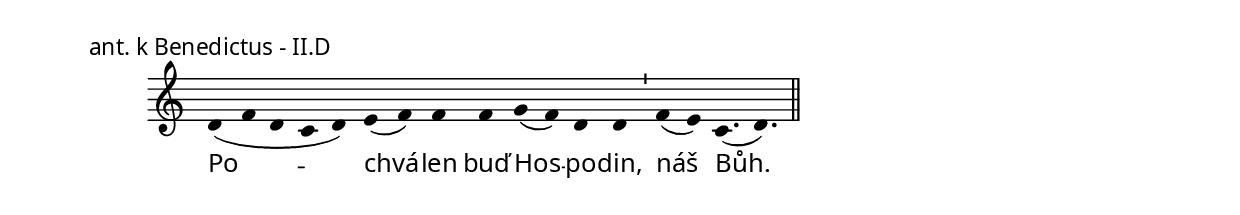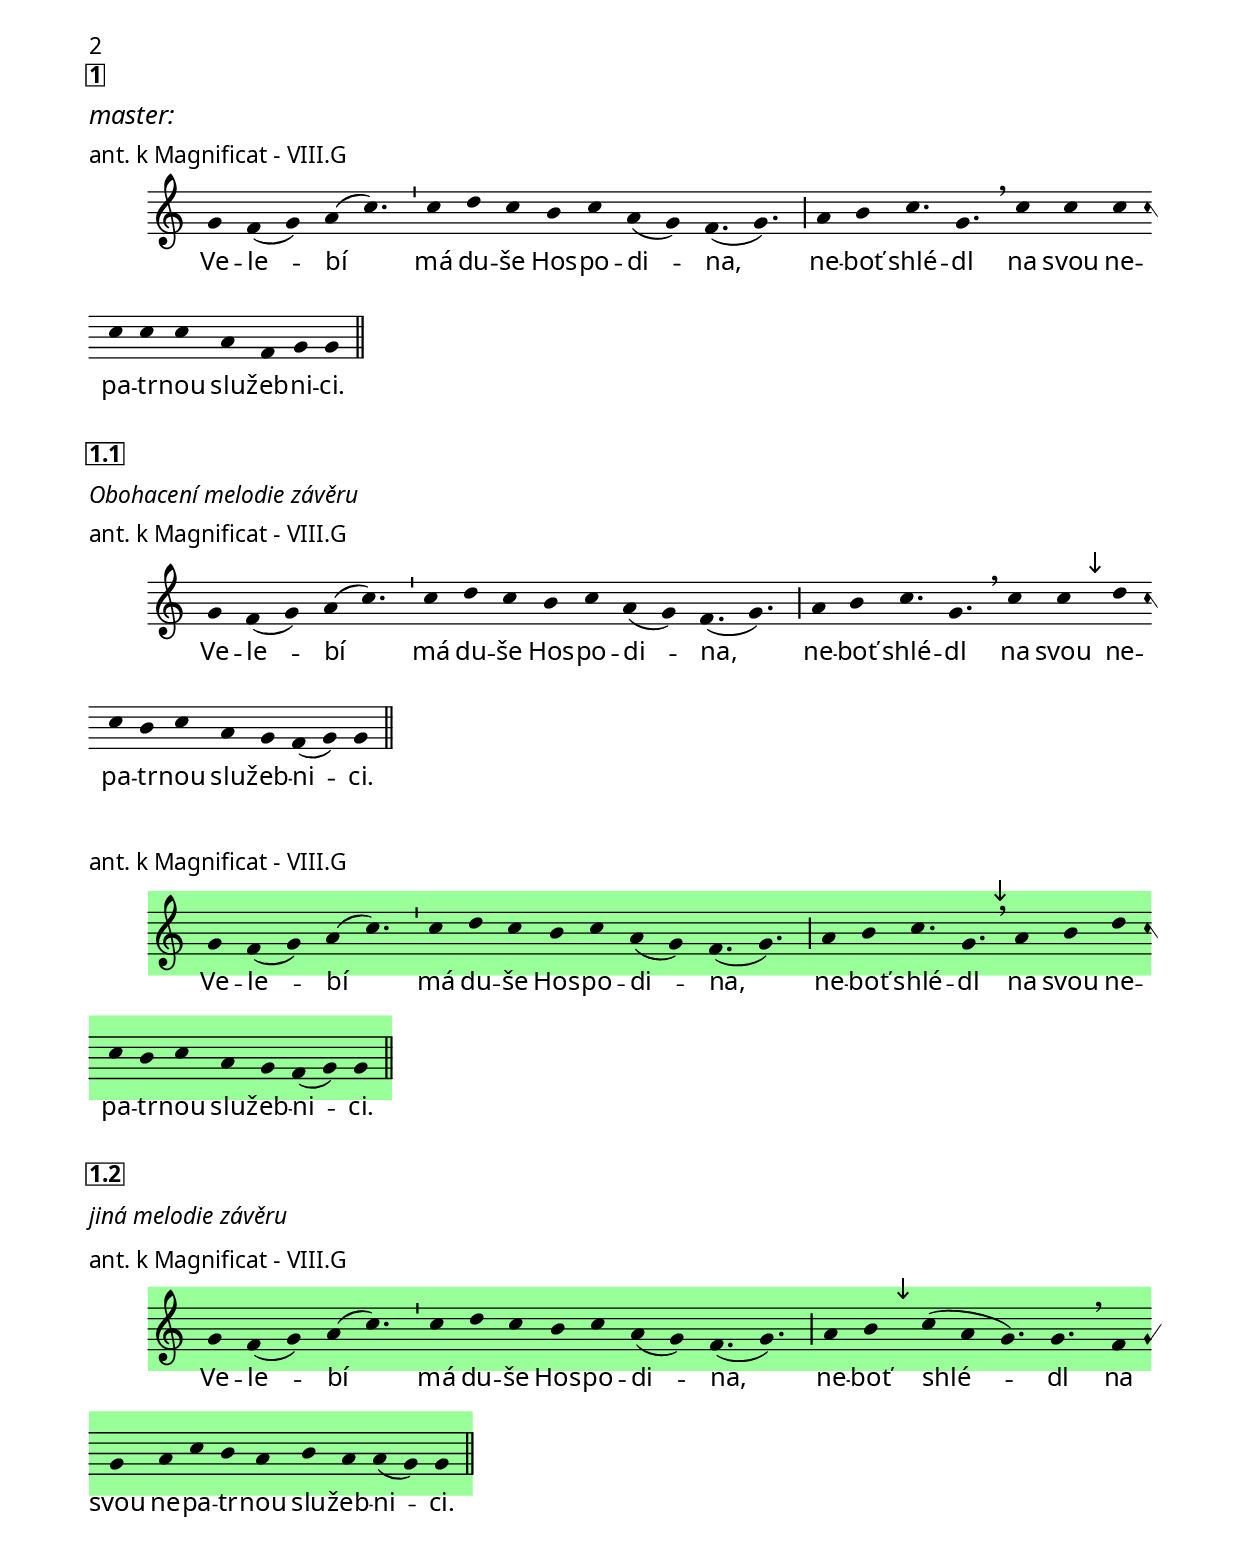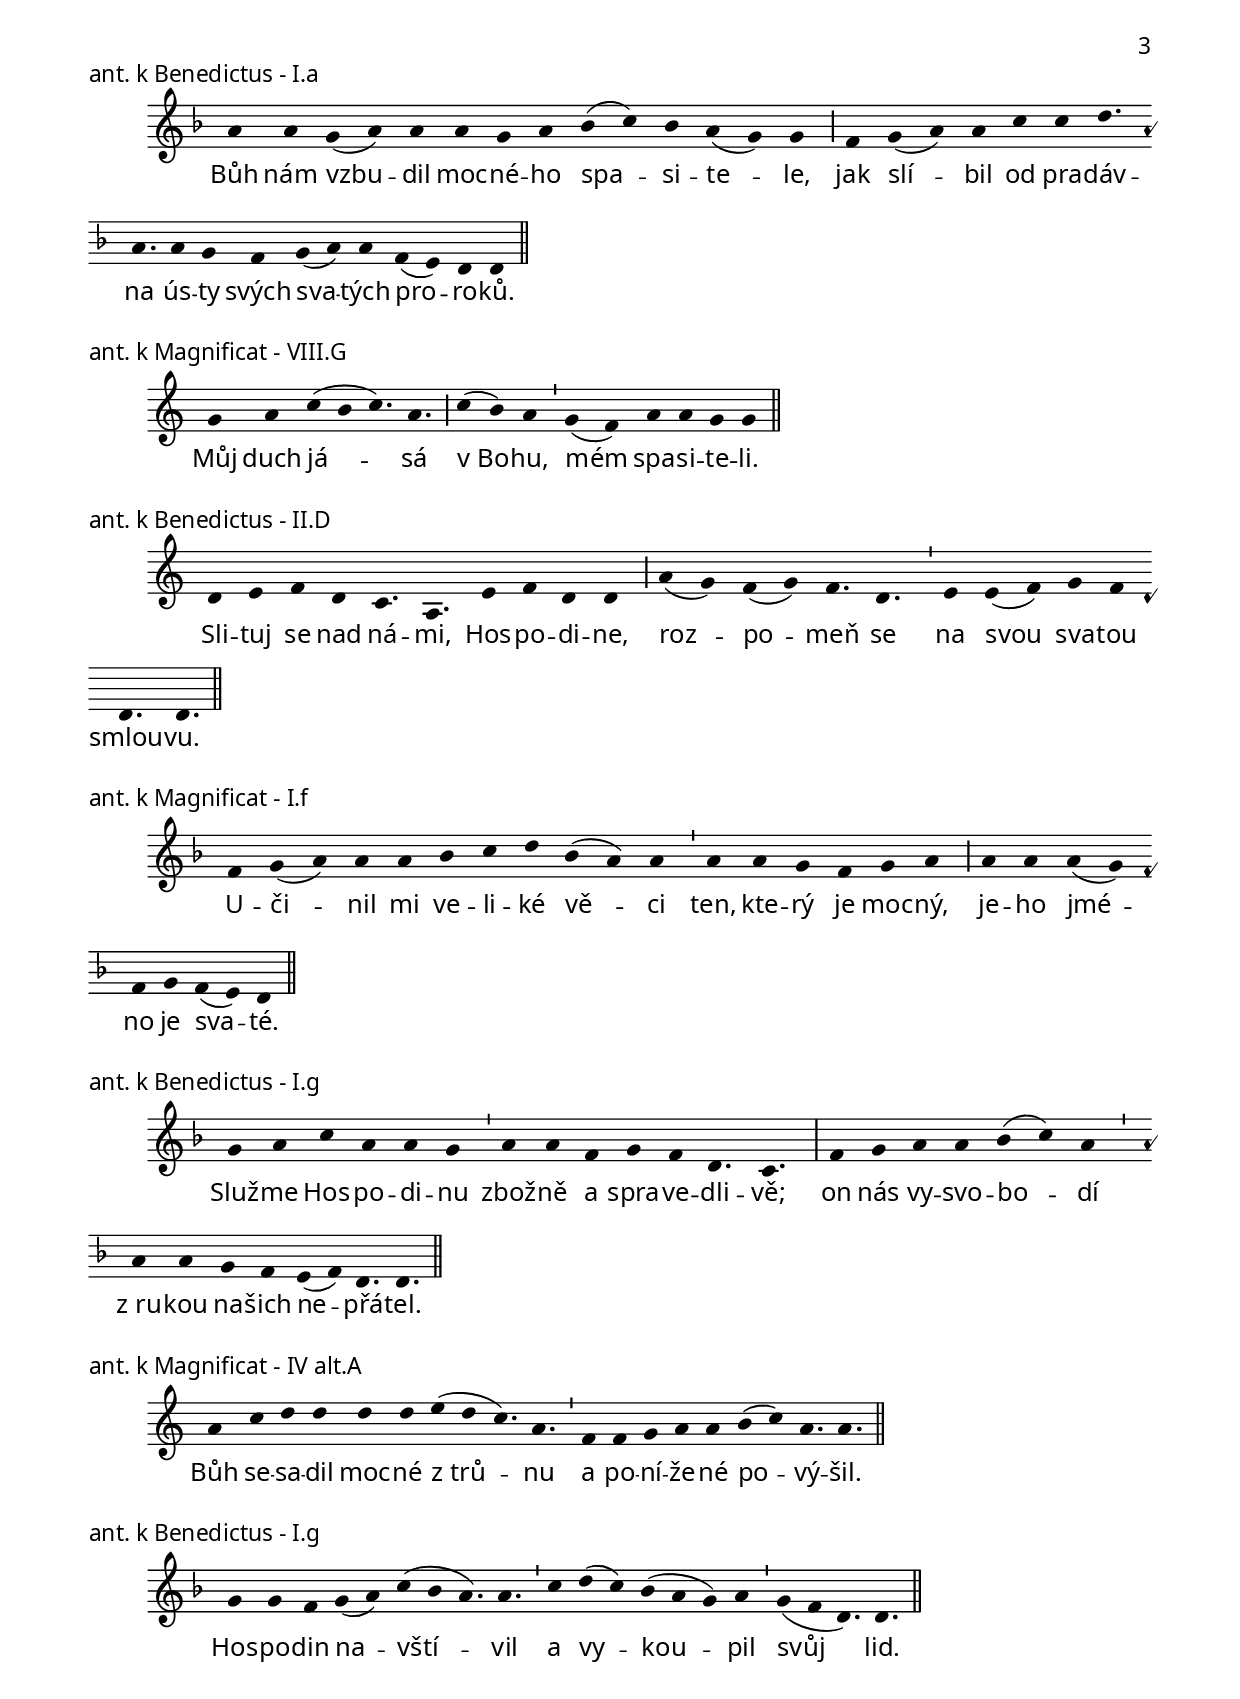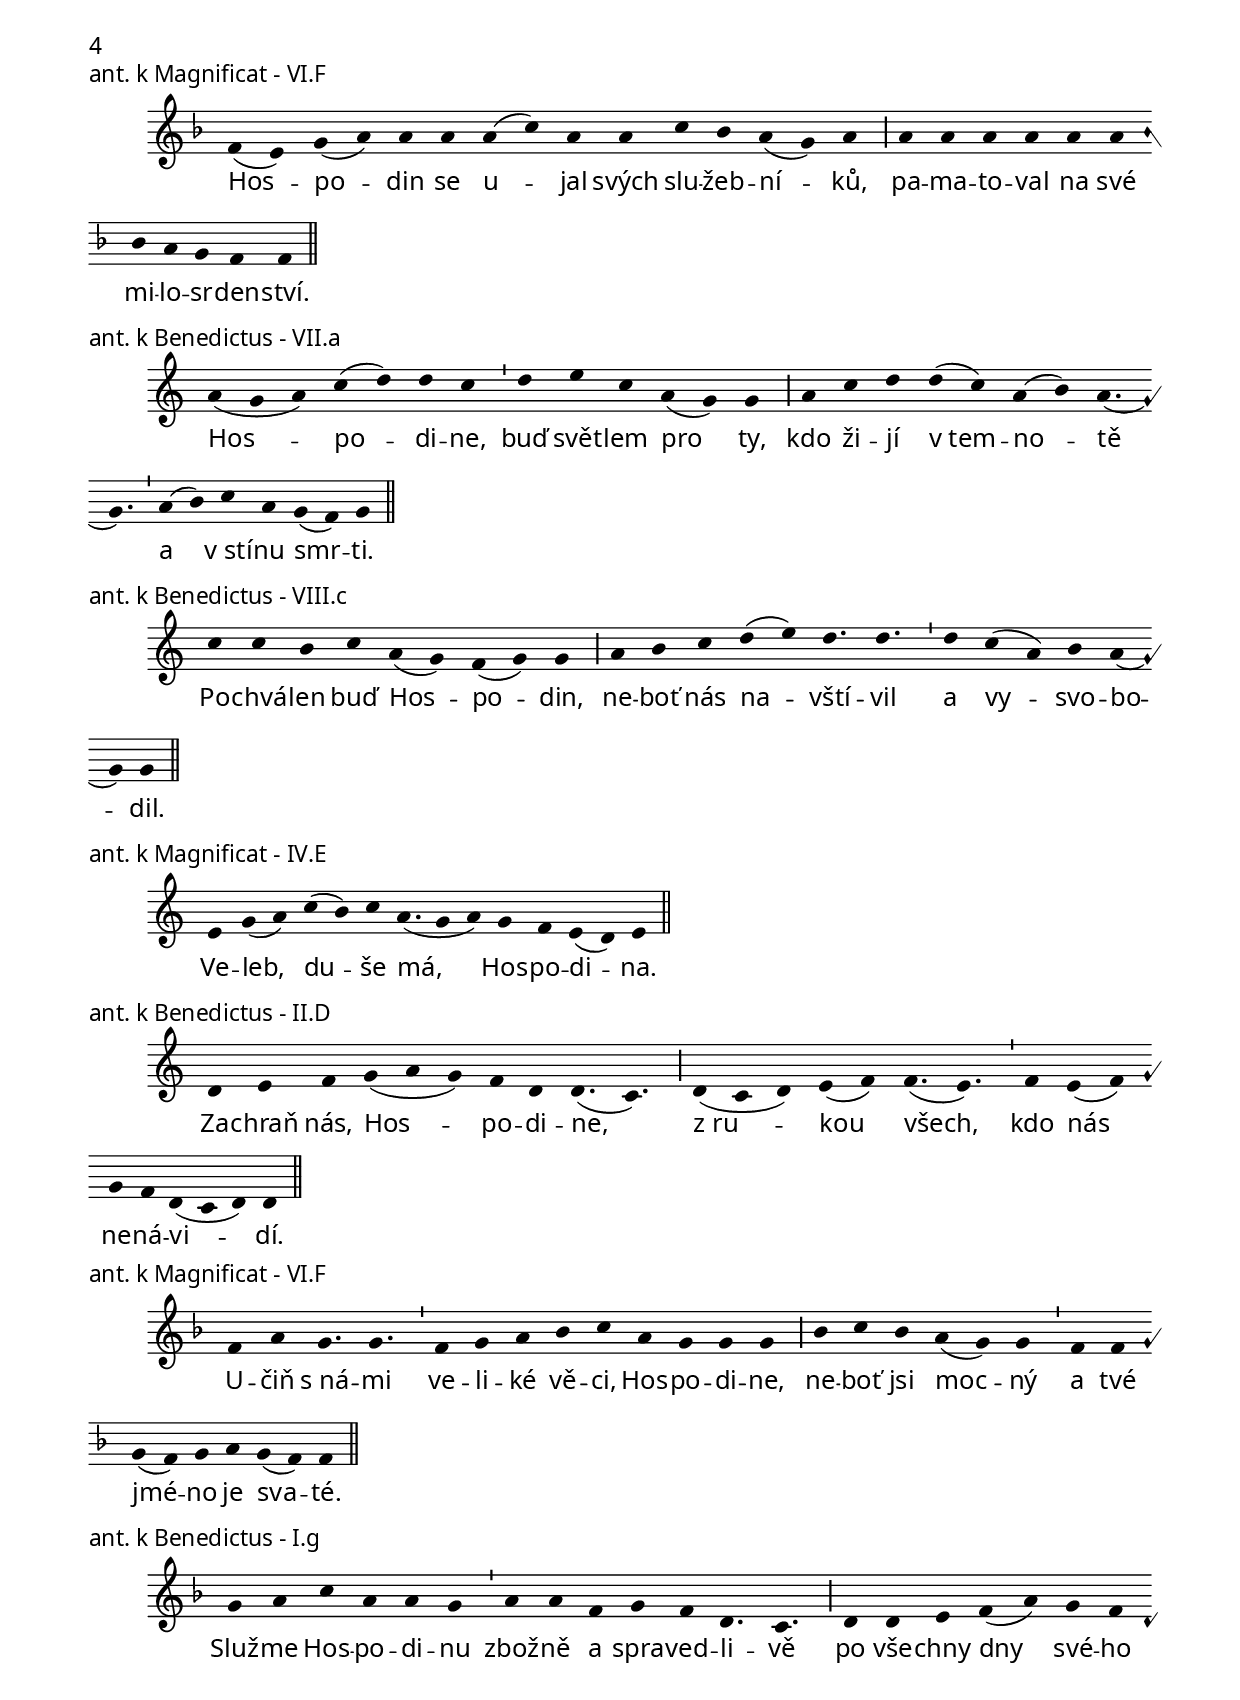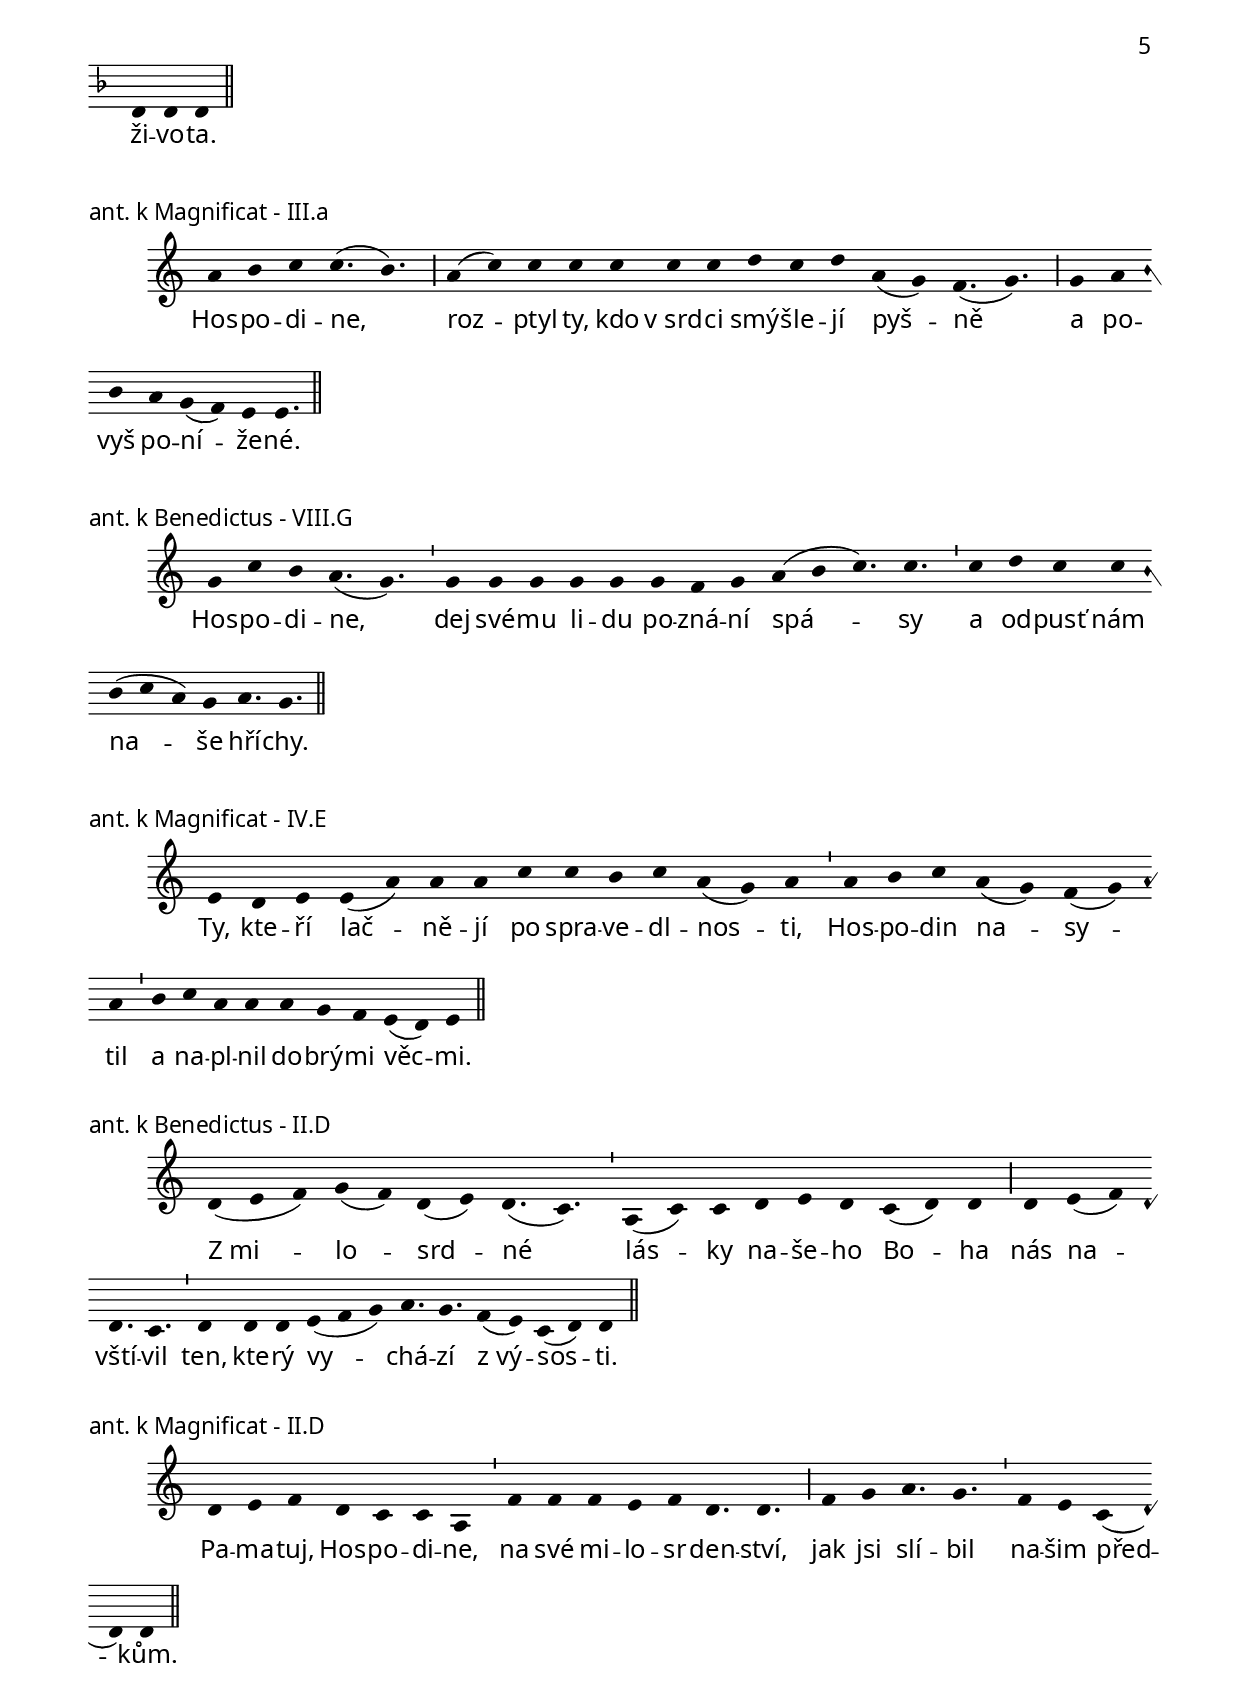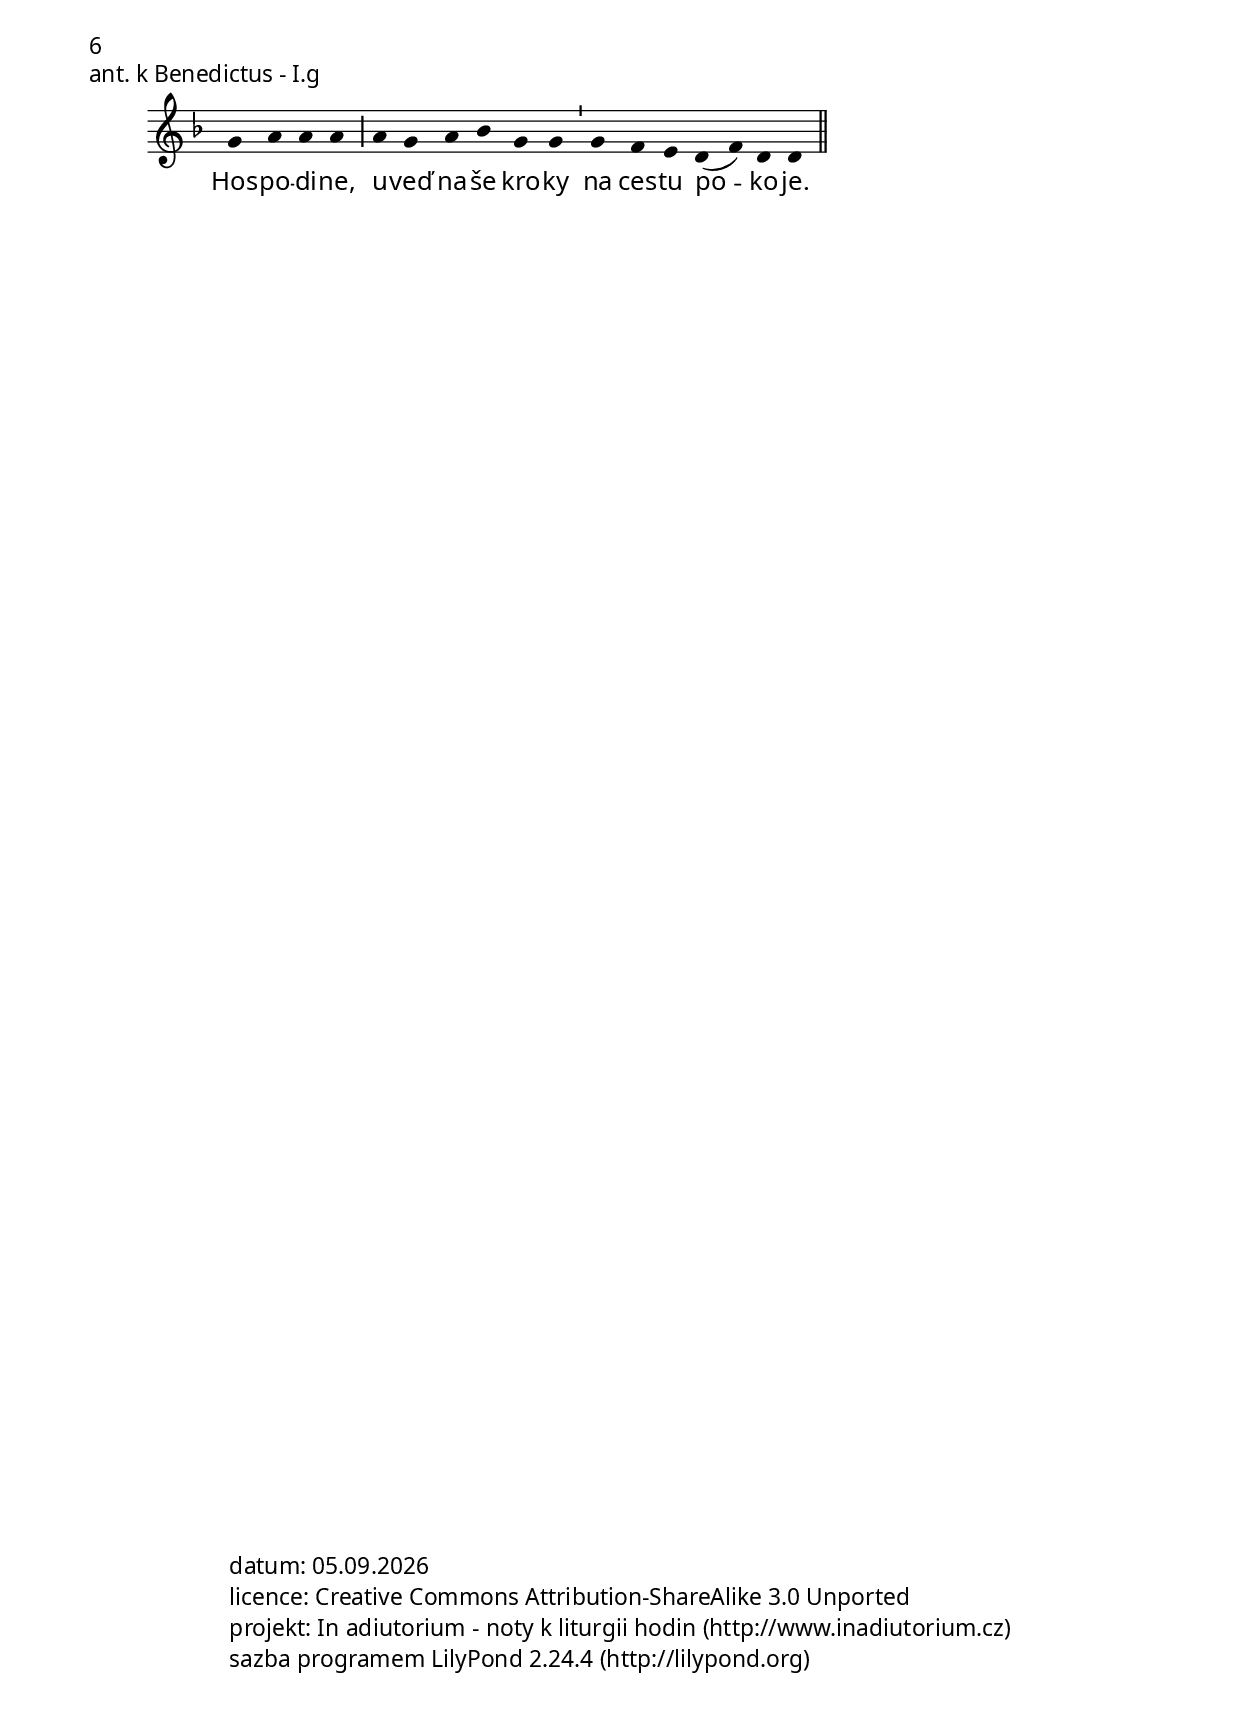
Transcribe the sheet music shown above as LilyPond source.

% dvoutýdenní cyklus feriálních antifon ke kantikům z evangelií

\include "../spolecne.ly"

% LICHE TYDNY -------------------------------------------------

% pondeli

\score {
  \relative c' {
    \choralniRezim
    d4( f d c d) e( f) f 
    f g( f) d d4 \barMin
    f4( e) c4.( d) \barFinalis
  }
  \addlyrics {
    Po -- chvá -- len buď Hos -- po -- din, náš Bůh.
  }
  \header {
    quid = "ant. k Benedictus"
    modus = "II"
    differentia = "D" 
    psalmus = ""
    id = "t1-po-ben"
    piece = \markup {\sestavTitulekBezZalmu}
  }
}

\pageBreak

\markup\nadpisSkupiny{1}
\markup\large\italic{master:}
\score {
  \relative c'' {
    \choralniRezim
    g4 f( g) a( c4.) \barMin c4 d c b c a( g) f4.( g) \barMaior
    a4 b c4. g \breathe
    c4 c c c c c a f g g \bar "||"
  }
  \addlyrics {
    Ve -- le -- bí má du -- še Hos -- po -- di -- na,
    ne -- boť shlé -- dl na svou ne -- pa -- tr -- nou slu -- žeb -- ni -- ci.
  }
  \header {
    quid = "ant. k Magnificat"
    modus = "VIII"
    differentia = "G" 
    psalmus = ""
    id = "t1-po-mag"
    piece = \markup {\sestavTitulekBezZalmu}
  }
}

\markup\nadpisSkupiny{1.1}
\markup\italic{Obohacení melodie závěru}

\score {
  \relative c'' {
    \choralniRezim
    g4 f( g) a( c4.) \barMin c4 d c b c a( g) f4.( g) \barMaior
    a4 b c4. g \breathe
    c4 c \mark\sipka d c b c a g f( g) g \bar "||"
  }
  \addlyrics {
    Ve -- le -- bí má du -- še Hos -- po -- di -- na,
    ne -- boť shlé -- dl na svou ne -- pa -- tr -- nou slu -- žeb -- ni -- ci.
  }
  \header {
    quid = "ant. k Magnificat"
    modus = "VIII"
    differentia = "G" 
    psalmus = ""
    id = "t1-po-mag"
    piece = \markup {\sestavTitulekBezZalmu}
  }
}

\score {
  \relative c'' {
    \zvyraznovacZelenyII
    \choralniRezim
    g4 f( g) a( c4.) \barMin c4 d c b c a( g) f4.( g) \barMaior
    a4 b c4. g \breathe
    \mark\sipka a4 b d c b c a g f( g) g \bar "||"
  }
  \addlyrics {
    Ve -- le -- bí má du -- še Hos -- po -- di -- na,
    ne -- boť shlé -- dl na svou ne -- pa -- tr -- nou slu -- žeb -- ni -- ci.
  }
  \header {
    quid = "ant. k Magnificat"
    modus = "VIII"
    differentia = "G" 
    psalmus = ""
    id = "t1-po-mag"
    piece = \markup {\sestavTitulekBezZalmu}
  }
}

\markup\nadpisSkupiny{1.2}
\markup\italic{jiná melodie závěru}

\score {
  \relative c'' {
    \zvyraznovacZelenyII
    \choralniRezim
    g4 f( g) a( c4.) \barMin c4 d c b c a( g) f4.( g) \barMaior
    a4 b \mark\sipka c( a g4.) g \breathe
    f4 g a c b a b a a( g) g \bar "||"
  }
  \addlyrics {
    Ve -- le -- bí má du -- še Hos -- po -- di -- na,
    ne -- boť shlé -- dl na svou ne -- pa -- tr -- nou slu -- žeb -- ni -- ci.
  }
  \header {
    quid = "ant. k Magnificat"
    modus = "VIII"
    differentia = "G" 
    psalmus = ""
    id = "t1-po-mag"
    piece = \markup {\sestavTitulekBezZalmu}
  }
}

\pageBreak

% utery

\score {
  \relative c'' {
    \choralniRezim
    \key f \major
    a4 a g( a) a a g a bes( c) bes a( g) g \barMaior
    f g( a) a c c d4. a \barMin \bar ""
    a4 g f g( a) a f( e) d d \barFinalis
  }
  \addlyrics {
    Bůh nám vzbu -- dil moc -- né -- ho spa -- si -- te -- le,
    jak slí -- bil od pra -- dáv -- na ús -- ty svých sva -- tých
    pro -- ro -- ků.
  }
  \header {
    quid = "ant. k Benedictus"
    modus = "I"
    differentia = "a" 
    psalmus = ""
    id = "t1-ut-ben"
    piece = \markup {\sestavTitulekBezZalmu}
  }
}

\score {
  \relative c'' {
    \choralniRezim
    g4 a c( b c4.) a4. \barMaior 
    c4( b) a4 \barMin g4( f) a a g g \barFinalis
  }
  \addlyrics {
    Můj duch já -- sá 
    v_Bo -- hu, mém spa -- si -- te -- li.
  }
  \header {
    quid = "ant. k Magnificat"
    modus = "VIII"
    differentia = "G" 
    psalmus = ""
    id = "t1-ut-mag"
    piece = \markup {\sestavTitulekBezZalmu}
  }
}

% streda

\score {
  \relative c' {
    \choralniRezim
    d4 e f d c4. a e'4 f d d \barMaior
    a'( g) f( g) f4. d \barMin
    e4 e( f) g f d4. d \barFinalis
  }
  \addlyrics {
    Sli -- tuj se nad ná -- mi, Hos -- po -- di -- ne,
    roz -- po -- meň se 
    na svou sva -- tou smlou -- vu.
  }
  \header {
    quid = "ant. k Benedictus"
    modus = "II"
    differentia = "D" 
    psalmus = ""
    id = "t1-st-ben"
    piece = \markup {\sestavTitulekBezZalmu}
  }
}

\score {
  \relative c' {
    \choralniRezim
    \key f\major
    f4 g( a) a a bes c d bes( a) a \barMin
    a a g f g a \barMaior
    a4 a a( g) f g f( e) d \barFinalis
  }
  \addlyrics {
    U -- či -- nil mi ve -- li -- ké vě -- ci
    ten, kte -- rý je moc -- ný,
    je -- ho jmé -- no je sva -- té.
  }
  \header {
    quid = "ant. k Magnificat"
    modus = "I"
    differentia = "f" 
    psalmus = ""
    id = "t1-st-mag"
    piece = \markup {\sestavTitulekBezZalmu}
  }
}

% ctvrtek

\score {
  \relative c'' {
    \choralniRezim
    \key f\major
    g4 a c a a g \barMin
    a a f g f d4. c \barMax
    f4 g a a bes( c) a \barMin
    a4 a g f e( f) d4. d \barFinalis
  }
  \addlyrics {
    Služ -- me Hos -- po -- di -- nu
    zbož -- ně a spra -- ve -- dli -- vě;
    on nás vy -- svo -- bo -- dí
    z_ru -- kou na -- šich ne -- přá -- tel.
  }
  \header {
    quid = "ant. k Benedictus"
    modus = "I"
    differentia = "g" 
    psalmus = ""
    id = "t1-ct-ben"
    piece = \markup {\sestavTitulekBezZalmu}
  }
}

\score {
  \relative c'' {
    \choralniRezim
    a4 c d d d d e( d c4.) a \barMin
    f4 f g a a b( c) a4. a \barFinalis
  }
  \addlyrics {
    Bůh se -- sa -- dil moc -- né z_trů -- nu
    a po -- ní -- že -- né po -- vý -- šil.
  }
  \header {
    quid = "ant. k Magnificat"
    modus = "IV alt"
    differentia = "A" 
    psalmus = ""
    id = "t1-ct-mag"
    piece = \markup {\sestavTitulekBezZalmu}
  }
}

% patek

\score {
  \relative c'' {
    \choralniRezim
    \key f\major
    g4 g f g( a)  c( bes a4.) a \barMin
    c4 d( c) bes( a g) a \barMin g( f d4.) d \barFinalis
  }
  \addlyrics {
    Hos -- po -- din na -- vští -- vil a vy -- kou -- pil svůj lid.
  }
  \header {
    quid = "ant. k Benedictus"
    modus = "I"
    differentia = "g" 
    psalmus = ""
    id = "t1-pa-ben"
    piece = \markup {\sestavTitulekBezZalmu}
  }
}

\score {
  \relative c' {
    \choralniRezim
    \key f\major
    f4( e) g( a) a a a( c) a a c bes a( g) a \barMaior
    a4 a a a a a bes a g f f \barFinalis
  }
  \addlyrics {
    Hos -- po -- din se u -- jal svých slu -- žeb -- ní -- ků,
    pa -- ma -- to -- val na své mi -- lo -- sr -- den -- ství.
  }
  \header {
    quid = "ant. k Magnificat"
    modus = "VI"
    differentia = "F" 
    psalmus = ""
    id = "t1-pa-mag"
    piece = \markup {\sestavTitulekBezZalmu}
  }
}

% sobota

\score {
  \relative c'' {
    \choralniRezim
    a4( g a) c( d) d c \barMin
    d4 e c a( g) g \barMaior
    a4 c d d( c) a( b) a4.( g) \barMin 
    a4( b) c a g( f) g \barFinalis
  }
  \addlyrics {
    Hos -- po -- di -- ne, buď svět -- lem pro ty,
    kdo ži -- jí v_tem -- no -- tě 
    a v_stí -- nu smr -- ti.
  }
  \header {
    quid = "ant. k Benedictus"
    modus = "VII"
    differentia = "a" 
    psalmus = ""
    id = "t1-so-ben"
    piece = \markup {\sestavTitulekBezZalmu}
  }
}

% SUDE TYDNY -----------------------------------------------

% pondeli

\score {
  \relative c'' {
    \choralniRezim
    c4 c b c a( g) f( g) g \barMaior
    a b c d( e) d4. d \barMin 
    d4 c( a) b a( g) g \barFinalis
  }
  \addlyrics {
    Po -- chvá -- len buď Hos -- po -- din,
    ne -- boť nás na -- vští -- vil a vy -- svo -- bo -- dil.
  }
  \header {
    quid = "ant. k Benedictus"
    modus = "VIII"
    differentia = "c" 
    psalmus = ""
    id = "t2-po-ben"
    piece = \markup {\sestavTitulekBezZalmu}
  }
}

\score {
  \relative c' {
    \choralniRezim
    e4 g( a) c( b) c a4.( g4 a) g f e( d) e \barFinalis
  }
  \addlyrics {
    Ve -- leb, du -- še má, Hos -- po -- di -- na.
  }
  \header {
    quid = "ant. k Magnificat"
    modus = "IV"
    differentia = "E" 
    psalmus = ""
    id = "t2-po-mag"
    piece = \markup {\sestavTitulekBezZalmu}
  }
}

% utery

\score {
  \relative c' {
    \choralniRezim
    d4 e f g( a g) f d d4.( c) \barMaior
    d4( c d) e( f) f4.( e) \barMin
    f4 e( f) g f d( c d) d \barFinalis
  }
  \addlyrics {
    Za -- chraň nás, Hos -- po -- di -- ne,
    z_ru -- kou všech, kdo nás ne -- ná -- vi -- dí.
  }
  \header {
    quid = "ant. k Benedictus"
    modus = "II"
    differentia = "D" 
    psalmus = ""
    id = "t2-ut-ben"
    piece = \markup {\sestavTitulekBezZalmu}
  }
}

\score {
  \relative c' {
    \choralniRezim
    \key f\major
    f4 a g4. g \barMin f4 g a bes c a g g g \barMaior
    bes c bes a( g) g4 \barMin
    f4 f g( f) g a g( f) f4 \barFinalis
  }
  \addlyrics {
    U -- čiň s_ná -- mi ve -- li -- ké vě -- ci, Hos -- po -- di -- ne,
    ne -- boť jsi moc -- ný
    a tvé jmé -- no je sva -- té.
  }
  \header {
    quid = "ant. k Magnificat"
    modus = "VI"
    differentia = "F" 
    psalmus = ""
    id = "t2-ut-mag"
    piece = \markup {\sestavTitulekBezZalmu}
  }
}

% streda

\score {
  \relative c'' {
    \choralniRezim
    \key f\major
    g4 a c a a g \barMin
    a a f g f d4. c \barMaior
    d4 d e f( a) g f d d d \barFinalis
  }
  \addlyrics {
    Služ -- me Hos -- po -- di -- nu zbož -- ně a spra -- ved -- li -- vě
    po vše -- chny dny své -- ho ži -- vo -- ta.
  }
  \header {
    quid = "ant. k Benedictus"
    modus = "I"
    differentia = "g" 
    psalmus = ""
    id = "t2-st-ben"
    piece = \markup {\sestavTitulekBezZalmu}
  }
}

\score {
  \relative c'' {
    \choralniRezim
    a4 b c c4.( b) \barMaior
    a4( c) c c c c c d c d a( g) f4.( g) \barMaior
    g4 a b a g( f) e e4. \barFinalis
  }
  \addlyrics {
    Hos -- po -- di -- ne, roz -- ptyl ty, 
    kdo v_srd -- ci smý -- šle -- jí pyš -- ně
    a po -- vyš po -- ní -- že -- né.
  }
  \header {
    quid = "ant. k Magnificat"
    modus = "III"
    differentia = "a" 
    psalmus = ""
    id = "t2-st-mag"
    piece = \markup {\sestavTitulekBezZalmu}
  }
}

% ctvrtek

\score {
  \relative c'' {
    \choralniRezim
    g4 c b a4.( g) \barMin
    g4 g g g g g f g a( b c4.) c \barMin
    c4 d c c b( c a) g a4. g \barFinalis
  }
  \addlyrics {
    Hos -- po -- di -- ne, dej své -- mu li -- du po -- zná -- ní spá -- sy
    a od -- pusť nám na -- še hří -- chy.
  }
  \header {
    quid = "ant. k Benedictus"
    modus = "VIII"
    differentia = "G" 
    psalmus = ""
    id = "t2-ct-ben"
    piece = \markup {\sestavTitulekBezZalmu}
  }
}

\score {
  \relative c' {
    \choralniRezim
    e4 d e e( a) a a c c b c a( g) a \barMin
    a4 b c a( g) f( g) a \barMin
    b4 c a a a g f e( d) e \barFinalis
  }
  \addlyrics {
    Ty, kte -- ří lač -- ně -- jí po spra -- ve -- dl -- nos -- ti,
    Hos -- po -- din na -- sy -- til a na -- pl -- nil do -- brý -- mi věc -- mi.
  }
  \header {
    quid = "ant. k Magnificat"
    modus = "IV"
    differentia = "E" 
    psalmus = ""
    id = "t2-ct-mag"
    piece = \markup {\sestavTitulekBezZalmu}
  }
}

% patek

\score {
  \relative c' {
    \choralniRezim
    d4( e f) g( f) d( e) d4.( c) \barMin
    a4( c) c d e d c( d) d \barMaior
    d4 e( f) d4. c \barMin
    d4 d d e( f g) a4. g f4( e) c( d) d \barFinalis
  }
  \addlyrics {
    Z_mi -- lo -- srd -- né lás -- ky na -- še -- ho Bo -- ha
    nás na -- vští -- vil ten, kte -- rý vy -- chá -- zí z_vý -- sos -- ti.
  }
  \header {
    quid = "ant. k Benedictus"
    modus = "II"
    differentia = "D" 
    psalmus = ""
    id = "t2-pa-ben"
    piece = \markup {\sestavTitulekBezZalmu}
  }
}

\score {
  \relative c' {
    \choralniRezim
    d4 e f d c c a \barMin
    f' f f e f d4. d \barMaior
    f4 g a4. g \barMin
    f4 e c( d) d \barFinalis
  }
  \addlyrics {
    Pa -- ma -- tuj, Hos -- po -- di -- ne,
    na své mi -- lo -- sr -- den -- ství,
    jak jsi slí -- bil na -- šim před -- kům.
  }
  \header {
    quid = "ant. k Magnificat"
    modus = "II"
    differentia = "D" 
    psalmus = ""
    id = "t2-pa-mag"
    piece = \markup {\sestavTitulekBezZalmu}
  }
}

% sobota

\score {
  \relative c'' {
    \choralniRezim
    \key f\major
    g4 a a a \barMaior
    a4 g a bes g g \barMin
    g4 f e d( f) d d \barFinalis
  }
  \addlyrics {
    Hos -- po -- di -- ne, u -- veď na -- še kro -- ky 
    na ces -- tu po -- ko -- je.
  }
  \header {
    quid = "ant. k Benedictus"
    modus = "I"
    differentia = "g" 
    psalmus = ""
    id = "t2-so-ben"
    piece = \markup {\sestavTitulekBezZalmu}
  }
}